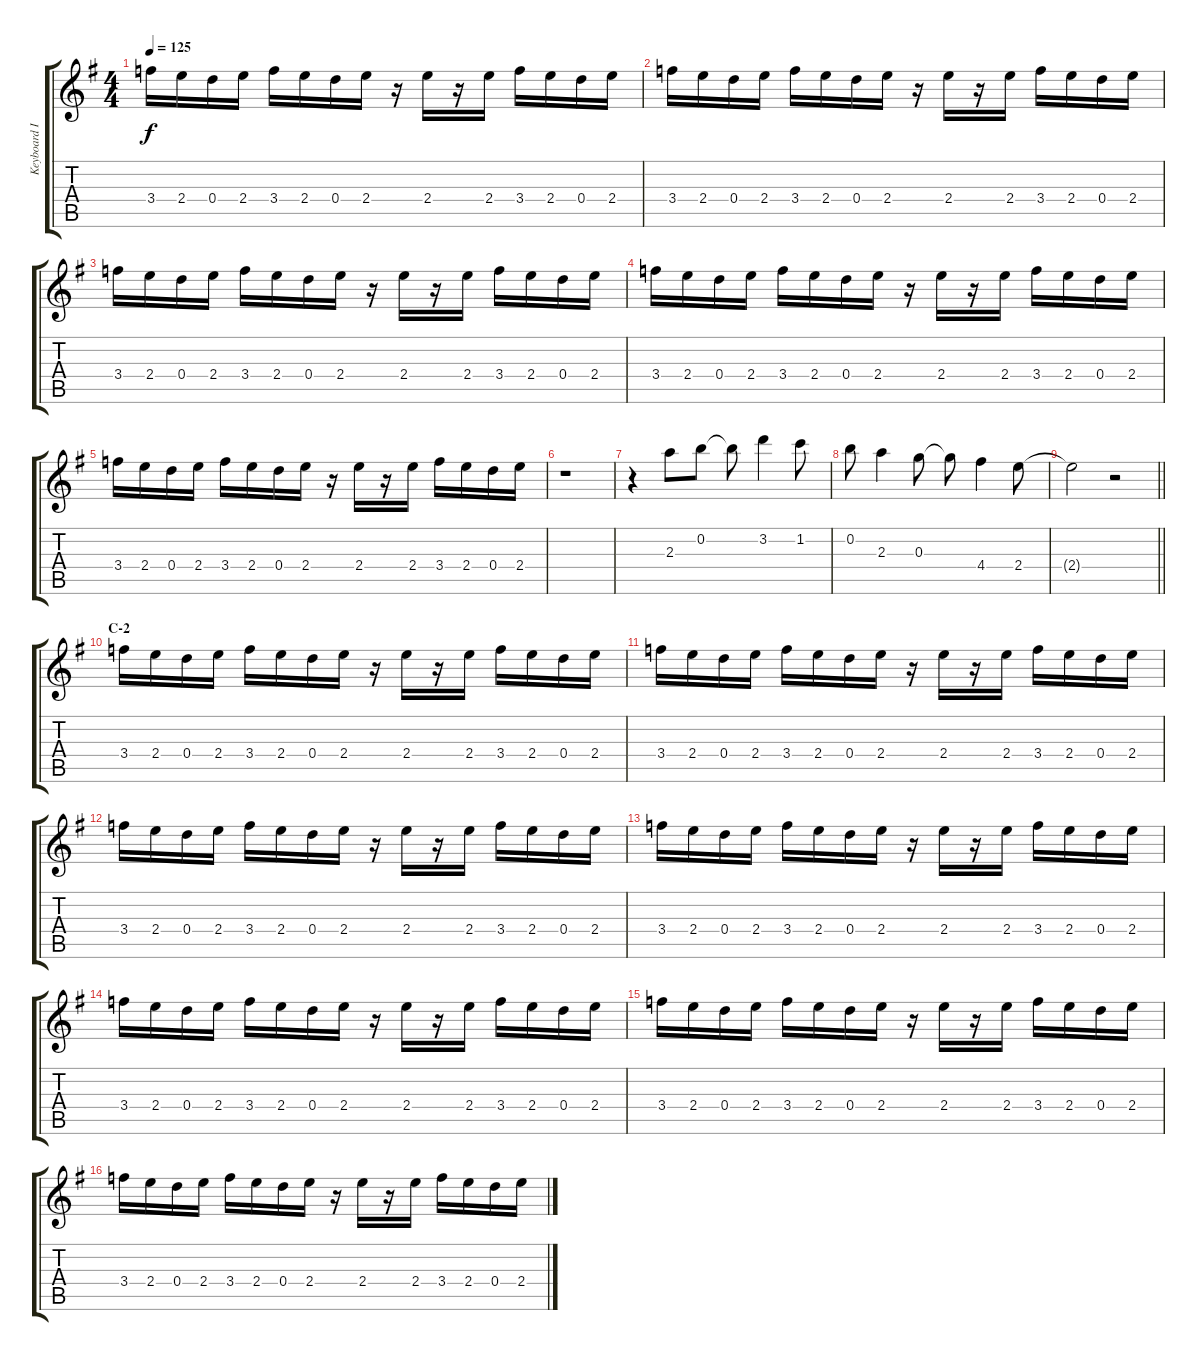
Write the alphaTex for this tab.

\track ("Keyboard II" "Keyboard I") {instrument synthbass1}
\staff {score tabs}
\tuning (E5 B4 G4 D4 A3 E3) {hide}
\ts (4 4)
\tempo 125
\clef g2
\ks g
3.4.16{dy f} 2.4.16 0.4.16 2.4.16 3.4.16 2.4.16 0.4.16 2.4.16 r.16 2.4.16 r.16 2.4.16 3.4.16 2.4.16 0.4.16 2.4.16 |
3.4.16 2.4.16 0.4.16 2.4.16 3.4.16 2.4.16 0.4.16 2.4.16 r.16 2.4.16 r.16 2.4.16 3.4.16 2.4.16 0.4.16 2.4.16 |
3.4.16 2.4.16 0.4.16 2.4.16 3.4.16 2.4.16 0.4.16 2.4.16 r.16 2.4.16 r.16 2.4.16 3.4.16 2.4.16 0.4.16 2.4.16 |
3.4.16 2.4.16 0.4.16 2.4.16 3.4.16 2.4.16 0.4.16 2.4.16 r.16 2.4.16 r.16 2.4.16 3.4.16 2.4.16 0.4.16 2.4.16 |
3.4.16 2.4.16 0.4.16 2.4.16 3.4.16 2.4.16 0.4.16 2.4.16 r.16 2.4.16 r.16 2.4.16 3.4.16 2.4.16 0.4.16 2.4.16 |
r.1 |
r.4 2.3.8 0.2.8 0.2{t}.8 3.2.4 1.2.8 |
0.2.8 2.3.4 0.3.8 0.3{t}.8 4.4.4 2.4.8 |
\barLineRight lightlight
2.4{t}.2 r.2 |
\section ("" "C-2")
3.4.16 2.4.16 0.4.16 2.4.16 3.4.16 2.4.16 0.4.16 2.4.16 r.16 2.4.16 r.16 2.4.16 3.4.16 2.4.16 0.4.16 2.4.16 |
3.4.16 2.4.16 0.4.16 2.4.16 3.4.16 2.4.16 0.4.16 2.4.16 r.16 2.4.16 r.16 2.4.16 3.4.16 2.4.16 0.4.16 2.4.16 |
3.4.16 2.4.16 0.4.16 2.4.16 3.4.16 2.4.16 0.4.16 2.4.16 r.16 2.4.16 r.16 2.4.16 3.4.16 2.4.16 0.4.16 2.4.16 |
3.4.16 2.4.16 0.4.16 2.4.16 3.4.16 2.4.16 0.4.16 2.4.16 r.16 2.4.16 r.16 2.4.16 3.4.16 2.4.16 0.4.16 2.4.16 |
3.4.16 2.4.16 0.4.16 2.4.16 3.4.16 2.4.16 0.4.16 2.4.16 r.16 2.4.16 r.16 2.4.16 3.4.16 2.4.16 0.4.16 2.4.16 |
3.4.16 2.4.16 0.4.16 2.4.16 3.4.16 2.4.16 0.4.16 2.4.16 r.16 2.4.16 r.16 2.4.16 3.4.16 2.4.16 0.4.16 2.4.16 |
3.4.16 2.4.16 0.4.16 2.4.16 3.4.16 2.4.16 0.4.16 2.4.16 r.16 2.4.16 r.16 2.4.16 3.4.16 2.4.16 0.4.16 2.4.16
